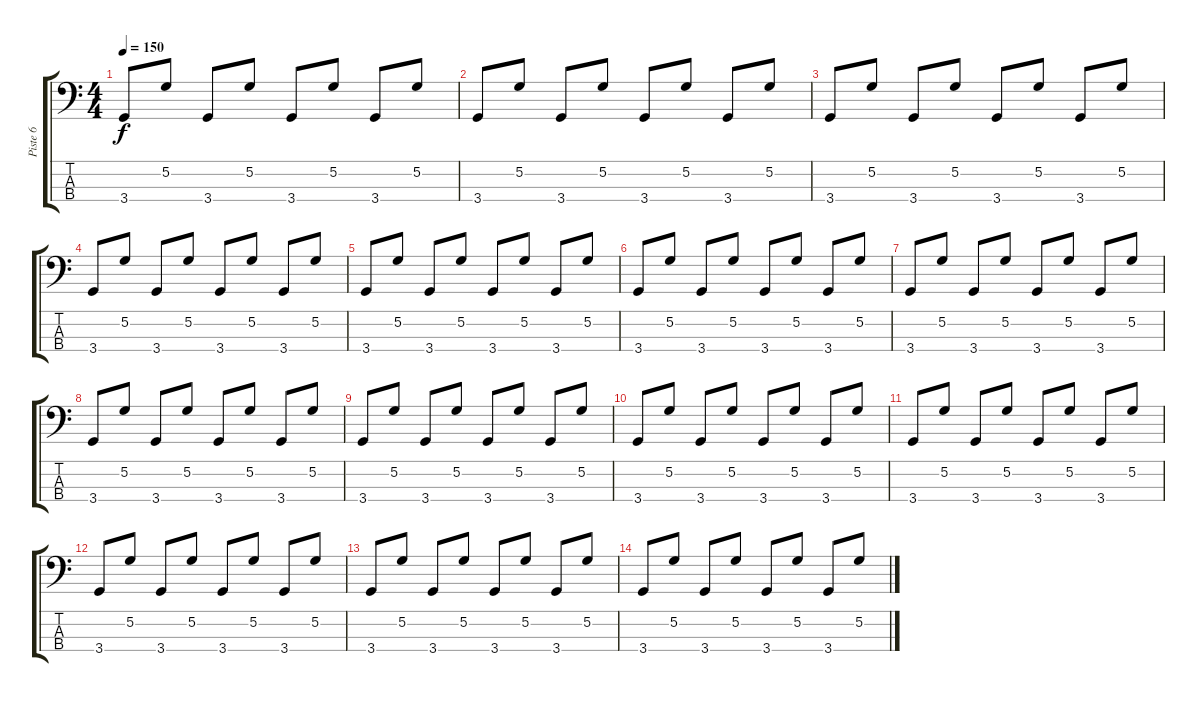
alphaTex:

\track ("Piste 6" "Piste 6") {instrument electricbassfinger}
\staff {score tabs}
\tuning (G2 D2 A1 E1) {hide}
\ts (4 4)
\tempo 150
\clef f4
\ks c
3.4.8{dy f} 5.2.8 3.4.8 5.2.8 3.4.8 5.2.8 3.4.8 5.2.8 |
3.4.8 5.2.8 3.4.8 5.2.8 3.4.8 5.2.8 3.4.8 5.2.8 |
3.4.8 5.2.8 3.4.8 5.2.8 3.4.8 5.2.8 3.4.8 5.2.8 |
3.4.8 5.2.8 3.4.8 5.2.8 3.4.8 5.2.8 3.4.8 5.2.8 |
3.4.8 5.2.8 3.4.8 5.2.8 3.4.8 5.2.8 3.4.8 5.2.8 |
3.4.8 5.2.8 3.4.8 5.2.8 3.4.8 5.2.8 3.4.8 5.2.8 |
3.4.8 5.2.8 3.4.8 5.2.8 3.4.8 5.2.8 3.4.8 5.2.8 |
3.4.8 5.2.8 3.4.8 5.2.8 3.4.8 5.2.8 3.4.8 5.2.8 |
3.4.8 5.2.8 3.4.8 5.2.8 3.4.8 5.2.8 3.4.8 5.2.8 |
3.4.8 5.2.8 3.4.8 5.2.8 3.4.8 5.2.8 3.4.8 5.2.8 |
3.4.8 5.2.8 3.4.8 5.2.8 3.4.8 5.2.8 3.4.8 5.2.8 |
3.4.8 5.2.8 3.4.8 5.2.8 3.4.8 5.2.8 3.4.8 5.2.8 |
3.4.8 5.2.8 3.4.8 5.2.8 3.4.8 5.2.8 3.4.8 5.2.8 |
3.4.8 5.2.8 3.4.8 5.2.8 3.4.8 5.2.8 3.4.8 5.2.8
